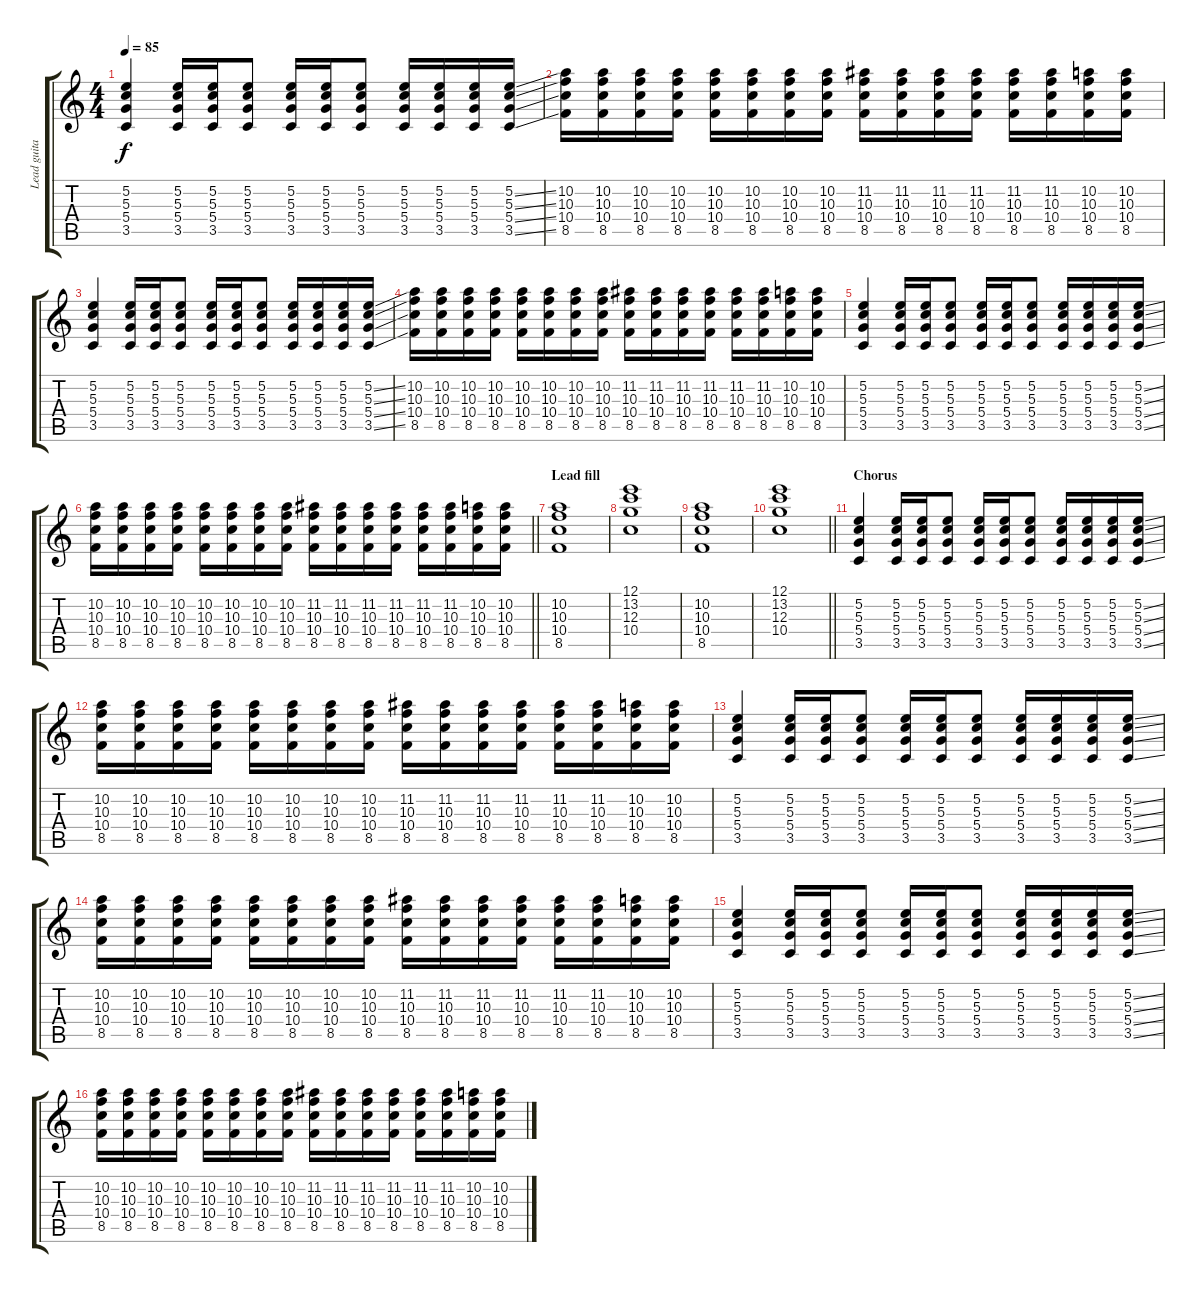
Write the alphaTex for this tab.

\track ("Lead guitar" "Lead guita") {instrument overdrivenguitar}
\staff {score tabs}
\tuning (E4 B3 G3 D3 A2 E2) {hide}
\ts (4 4)
\tempo 85
\clef g2
\ks c
(5.2 5.3 5.4 3.5).4{dy f} (5.2 5.3 5.4 3.5).16 (5.2 5.3 5.4 3.5).16 (5.2 5.3 5.4 3.5).8 (5.2 5.3 5.4 3.5).16 (5.2 5.3 5.4 3.5).16 (5.2 5.3 5.4 3.5).8 (5.2 5.3 5.4 3.5).16 (5.2 5.3 5.4 3.5).16 (5.2 5.3 5.4 3.5).16 (5.2{ss} 5.3{ss} 5.4{ss} 3.5{ss}).16 |
(10.2 10.3 10.4 8.5).16 (10.2 10.3 10.4 8.5).16 (10.2 10.3 10.4 8.5).16 (10.2 10.3 10.4 8.5).16 (10.2 10.3 10.4 8.5).16 (10.2 10.3 10.4 8.5).16 (10.2 10.3 10.4 8.5).16 (10.2 10.3 10.4 8.5).16 (11.2 10.3 10.4 8.5).16 (11.2 10.3 10.4 8.5).16 (11.2 10.3 10.4 8.5).16 (11.2 10.3 10.4 8.5).16 (11.2 10.3 10.4 8.5).16 (11.2 10.3 10.4 8.5).16 (10.2 10.3 10.4 8.5).16 (10.2 10.3 10.4 8.5).16 |
(5.2 5.3 5.4 3.5).4 (5.2 5.3 5.4 3.5).16 (5.2 5.3 5.4 3.5).16 (5.2 5.3 5.4 3.5).8 (5.2 5.3 5.4 3.5).16 (5.2 5.3 5.4 3.5).16 (5.2 5.3 5.4 3.5).8 (5.2 5.3 5.4 3.5).16 (5.2 5.3 5.4 3.5).16 (5.2 5.3 5.4 3.5).16 (5.2{ss} 5.3{ss} 5.4{ss} 3.5{ss}).16 |
(10.2 10.3 10.4 8.5).16 (10.2 10.3 10.4 8.5).16 (10.2 10.3 10.4 8.5).16 (10.2 10.3 10.4 8.5).16 (10.2 10.3 10.4 8.5).16 (10.2 10.3 10.4 8.5).16 (10.2 10.3 10.4 8.5).16 (10.2 10.3 10.4 8.5).16 (11.2 10.3 10.4 8.5).16 (11.2 10.3 10.4 8.5).16 (11.2 10.3 10.4 8.5).16 (11.2 10.3 10.4 8.5).16 (11.2 10.3 10.4 8.5).16 (11.2 10.3 10.4 8.5).16 (10.2 10.3 10.4 8.5).16 (10.2 10.3 10.4 8.5).16 |
(5.2 5.3 5.4 3.5).4 (5.2 5.3 5.4 3.5).16 (5.2 5.3 5.4 3.5).16 (5.2 5.3 5.4 3.5).8 (5.2 5.3 5.4 3.5).16 (5.2 5.3 5.4 3.5).16 (5.2 5.3 5.4 3.5).8 (5.2 5.3 5.4 3.5).16 (5.2 5.3 5.4 3.5).16 (5.2 5.3 5.4 3.5).16 (5.2{ss} 5.3{ss} 5.4{ss} 3.5{ss}).16 |
\barLineRight lightlight
(10.2 10.3 10.4 8.5).16 (10.2 10.3 10.4 8.5).16 (10.2 10.3 10.4 8.5).16 (10.2 10.3 10.4 8.5).16 (10.2 10.3 10.4 8.5).16 (10.2 10.3 10.4 8.5).16 (10.2 10.3 10.4 8.5).16 (10.2 10.3 10.4 8.5).16 (11.2 10.3 10.4 8.5).16 (11.2 10.3 10.4 8.5).16 (11.2 10.3 10.4 8.5).16 (11.2 10.3 10.4 8.5).16 (11.2 10.3 10.4 8.5).16 (11.2 10.3 10.4 8.5).16 (10.2 10.3 10.4 8.5).16 (10.2 10.3 10.4 8.5).16 |
\section ("" "Lead fill")
(10.2 10.3 10.4 8.5).1 |
(12.1 13.2 12.3 10.4).1 |
(10.2 10.3 10.4 8.5).1 |
\barLineRight lightlight
(12.1 13.2 12.3 10.4).1 |
\section ("" "Chorus")
(5.2 5.3 5.4 3.5).4 (5.2 5.3 5.4 3.5).16 (5.2 5.3 5.4 3.5).16 (5.2 5.3 5.4 3.5).8 (5.2 5.3 5.4 3.5).16 (5.2 5.3 5.4 3.5).16 (5.2 5.3 5.4 3.5).8 (5.2 5.3 5.4 3.5).16 (5.2 5.3 5.4 3.5).16 (5.2 5.3 5.4 3.5).16 (5.2{ss} 5.3{ss} 5.4{ss} 3.5{ss}).16 |
(10.2 10.3 10.4 8.5).16 (10.2 10.3 10.4 8.5).16 (10.2 10.3 10.4 8.5).16 (10.2 10.3 10.4 8.5).16 (10.2 10.3 10.4 8.5).16 (10.2 10.3 10.4 8.5).16 (10.2 10.3 10.4 8.5).16 (10.2 10.3 10.4 8.5).16 (11.2 10.3 10.4 8.5).16 (11.2 10.3 10.4 8.5).16 (11.2 10.3 10.4 8.5).16 (11.2 10.3 10.4 8.5).16 (11.2 10.3 10.4 8.5).16 (11.2 10.3 10.4 8.5).16 (10.2 10.3 10.4 8.5).16 (10.2 10.3 10.4 8.5).16 |
(5.2 5.3 5.4 3.5).4 (5.2 5.3 5.4 3.5).16 (5.2 5.3 5.4 3.5).16 (5.2 5.3 5.4 3.5).8 (5.2 5.3 5.4 3.5).16 (5.2 5.3 5.4 3.5).16 (5.2 5.3 5.4 3.5).8 (5.2 5.3 5.4 3.5).16 (5.2 5.3 5.4 3.5).16 (5.2 5.3 5.4 3.5).16 (5.2{ss} 5.3{ss} 5.4{ss} 3.5{ss}).16 |
(10.2 10.3 10.4 8.5).16 (10.2 10.3 10.4 8.5).16 (10.2 10.3 10.4 8.5).16 (10.2 10.3 10.4 8.5).16 (10.2 10.3 10.4 8.5).16 (10.2 10.3 10.4 8.5).16 (10.2 10.3 10.4 8.5).16 (10.2 10.3 10.4 8.5).16 (11.2 10.3 10.4 8.5).16 (11.2 10.3 10.4 8.5).16 (11.2 10.3 10.4 8.5).16 (11.2 10.3 10.4 8.5).16 (11.2 10.3 10.4 8.5).16 (11.2 10.3 10.4 8.5).16 (10.2 10.3 10.4 8.5).16 (10.2 10.3 10.4 8.5).16 |
(5.2 5.3 5.4 3.5).4 (5.2 5.3 5.4 3.5).16 (5.2 5.3 5.4 3.5).16 (5.2 5.3 5.4 3.5).8 (5.2 5.3 5.4 3.5).16 (5.2 5.3 5.4 3.5).16 (5.2 5.3 5.4 3.5).8 (5.2 5.3 5.4 3.5).16 (5.2 5.3 5.4 3.5).16 (5.2 5.3 5.4 3.5).16 (5.2{ss} 5.3{ss} 5.4{ss} 3.5{ss}).16 |
(10.2 10.3 10.4 8.5).16 (10.2 10.3 10.4 8.5).16 (10.2 10.3 10.4 8.5).16 (10.2 10.3 10.4 8.5).16 (10.2 10.3 10.4 8.5).16 (10.2 10.3 10.4 8.5).16 (10.2 10.3 10.4 8.5).16 (10.2 10.3 10.4 8.5).16 (11.2 10.3 10.4 8.5).16 (11.2 10.3 10.4 8.5).16 (11.2 10.3 10.4 8.5).16 (11.2 10.3 10.4 8.5).16 (11.2 10.3 10.4 8.5).16 (11.2 10.3 10.4 8.5).16 (10.2 10.3 10.4 8.5).16 (10.2 10.3 10.4 8.5).16
